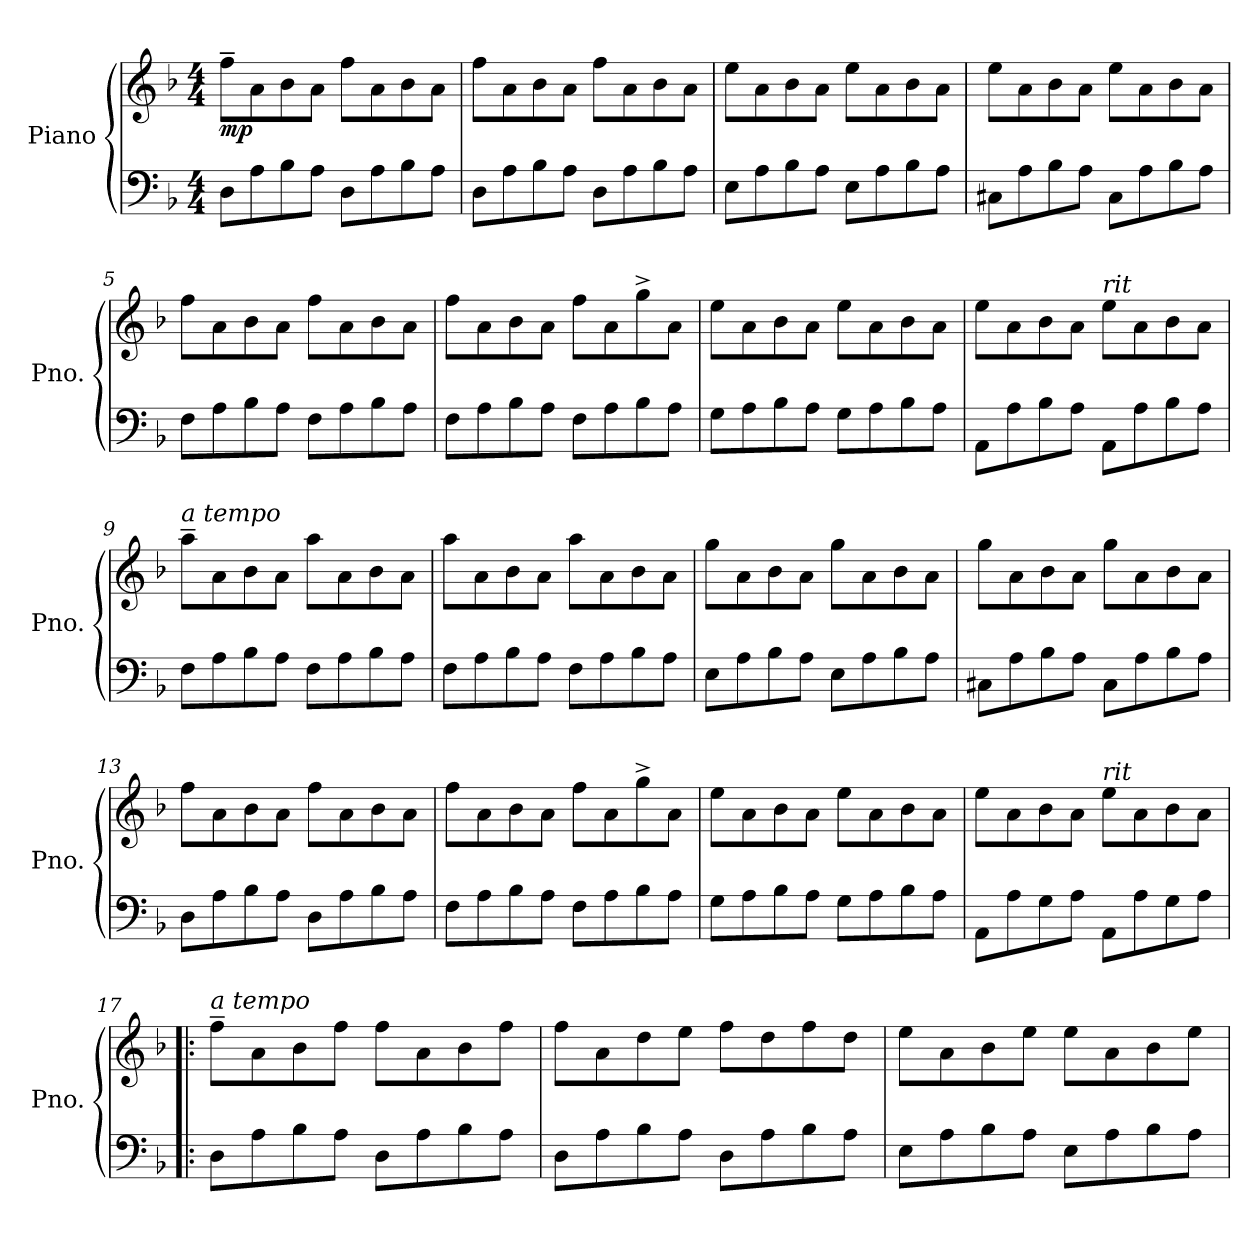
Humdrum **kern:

**kern	**kern	**dynam
*part1	*part1	*part1
*staff2	*staff1	*staff1/2
*I"Piano	*	*
*I'Pno.	*	*
*clefF4	*clefG2	*
*k[b-]	*k[b-]	*
*M4/4	*M4/4	*
*MM72	*MM72	*
=1	=1	=1
!	!	!LO:DY:b
8D<\L	8ff~\L	mp
8A<\	8a\	.
8B-<\	8b-\	.
8A<\J	8a\J	.
8D\L	8ff\L	.
8A\	8a\	.
8B-\	8b-\	.
8A\J	8a\J	.
=2	=2	=2
8D\L	8ff\L	.
8A\	8a\	.
8B-\	8b-\	.
8A\J	8a\J	.
8D\L	8ff\L	.
8A\	8a\	.
8B-\	8b-\	.
8A\J	8a\J	.
=3	=3	=3
8E<\L	8ee\L	.
8A<\	8a\	.
8B-<\	8b-\	.
8A<\J	8a\J	.
8E\L	8ee\L	.
8A\	8a\	.
8B-\	8b-\	.
8A\J	8a\J	.
=4	=4	=4
8C#X<\L	8ee\L	.
8A<\	8a\	.
8B-<\	8b-\	.
8A<\J	8a\J	.
8C#\L	8ee\L	.
8A\	8a\	.
8B-\	8b-\	.
8A\J	8a\J	.
!!LO:LB:g=z
=5	=5	=5
8F<\L	8ff\L	.
8A<\	8a\	.
8B-<\	8b-\	.
8A<\J	8a\J	.
8F\L	8ff\L	.
8A\	8a\	.
8B-\	8b-\	.
8A\J	8a\J	.
=6	=6	=6
8F\L	8ff\L	.
8A\	8a\	.
8B-\	8b-\	.
8A\J	8a\J	.
8F\L	8ff\L	.
8A\	8a\	.
8B-\	8gg^\	.
8A\J	8a\J	.
=7	=7	=7
8G<\L	8ee\L	.
8A<\	8a\	.
8B-<\	8b-\	.
8A<\J	8a\J	.
8G\L	8ee\L	.
8A\	8a\	.
8B-\	8b-\	.
8A\J	8a\J	.
=8	=8	=8
8AA<\L	8ee\L	.
8A<\	8a\	.
8B-<\	8b-\	.
8A<\J	8a\J	.
!	!LO:TX:i:t=rit	!
8AA\L	8ee\L	.
8A\	8a\	.
8B-\	8b-\	.
8A\J	8a\J	.
!!LO:LB:g=z
=9	=9	=9
!	!LO:TX:i:t=a tempo	!
8F\L	8aa~\L	.
8A\	8a\	.
8B-\	8b-\	.
8A\J	8a\J	.
8F\L	8aa\L	.
8A\	8a\	.
8B-\	8b-\	.
8A\J	8a\J	.
=10	=10	=10
8F\L	8aa\L	.
8A\	8a\	.
8B-\	8b-\	.
8A\J	8a\J	.
8F\L	8aa\L	.
8A\	8a\	.
8B-\	8b-\	.
8A\J	8a\J	.
=11	=11	=11
8E\L	8gg\L	.
8A\	8a\	.
8B-\	8b-\	.
8A\J	8a\J	.
8E\L	8gg\L	.
8A\	8a\	.
8B-\	8b-\	.
8A\J	8a\J	.
=12	=12	=12
8C#X\L	8gg\L	.
8A\	8a\	.
8B-\	8b-\	.
8A\J	8a\J	.
8C#\L	8gg\L	.
8A\	8a\	.
8B-\	8b-\	.
8A\J	8a\J	.
!!LO:LB:g=z
=13	=13	=13
8D\L	8ff\L	.
8A\	8a\	.
8B-\	8b-\	.
8A\J	8a\J	.
8D\L	8ff\L	.
8A\	8a\	.
8B-\	8b-\	.
8A\J	8a\J	.
=14	=14	=14
8F\L	8ff\L	.
8A\	8a\	.
8B-\	8b-\	.
8A\J	8a\J	.
8F\L	8ff\L	.
8A\	8a\	.
8B-\	8gg^\	.
8A\J	8a\J	.
=15	=15	=15
8G\L	8ee\L	.
8A\	8a\	.
8B-\	8b-\	.
8A\J	8a\J	.
8G\L	8ee\L	.
8A\	8a\	.
8B-\	8b-\	.
8A\J	8a\J	.
=16	=16	=16
8AA<\L	8ee\L	.
8A<\	8a\	.
8G<\	8b-\	.
8A<\J	8a\J	.
!	!LO:TX:i:t=rit	!
8AA\L	8ee\L	.
8A\	8a\	.
8G\	8b-\	.
8A\J	8a\J	.
!!LO:LB:g=z
=17!|:	=17!|:	=17!|:
!	!LO:TX:i:t=a tempo	!
8D\L	8ff~\L	.
8A\	8a\	.
8B-\	8b-\	.
8A\J	8ff\J	.
8D\L	8ff\L	.
8A\	8a\	.
8B-\	8b-\	.
8A\J	8ff\J	.
=18	=18	=18
8D\L	8ff\L	.
8A\	8a\	.
8B-\	8dd\	.
8A\J	8ee\J	.
8D\L	8ff\L	.
8A\	8dd\	.
8B-\	8ff\	.
8A\J	8dd\J	.
=19	=19	=19
8E\L	8ee\L	.
8A\	8a\	.
8B-\	8b-\	.
8A\J	8ee\J	.
8E\L	8ee\L	.
8A\	8a\	.
8B-\	8b-\	.
8A\J	8ee\J	.
=	=	=
*-	*-	*-
